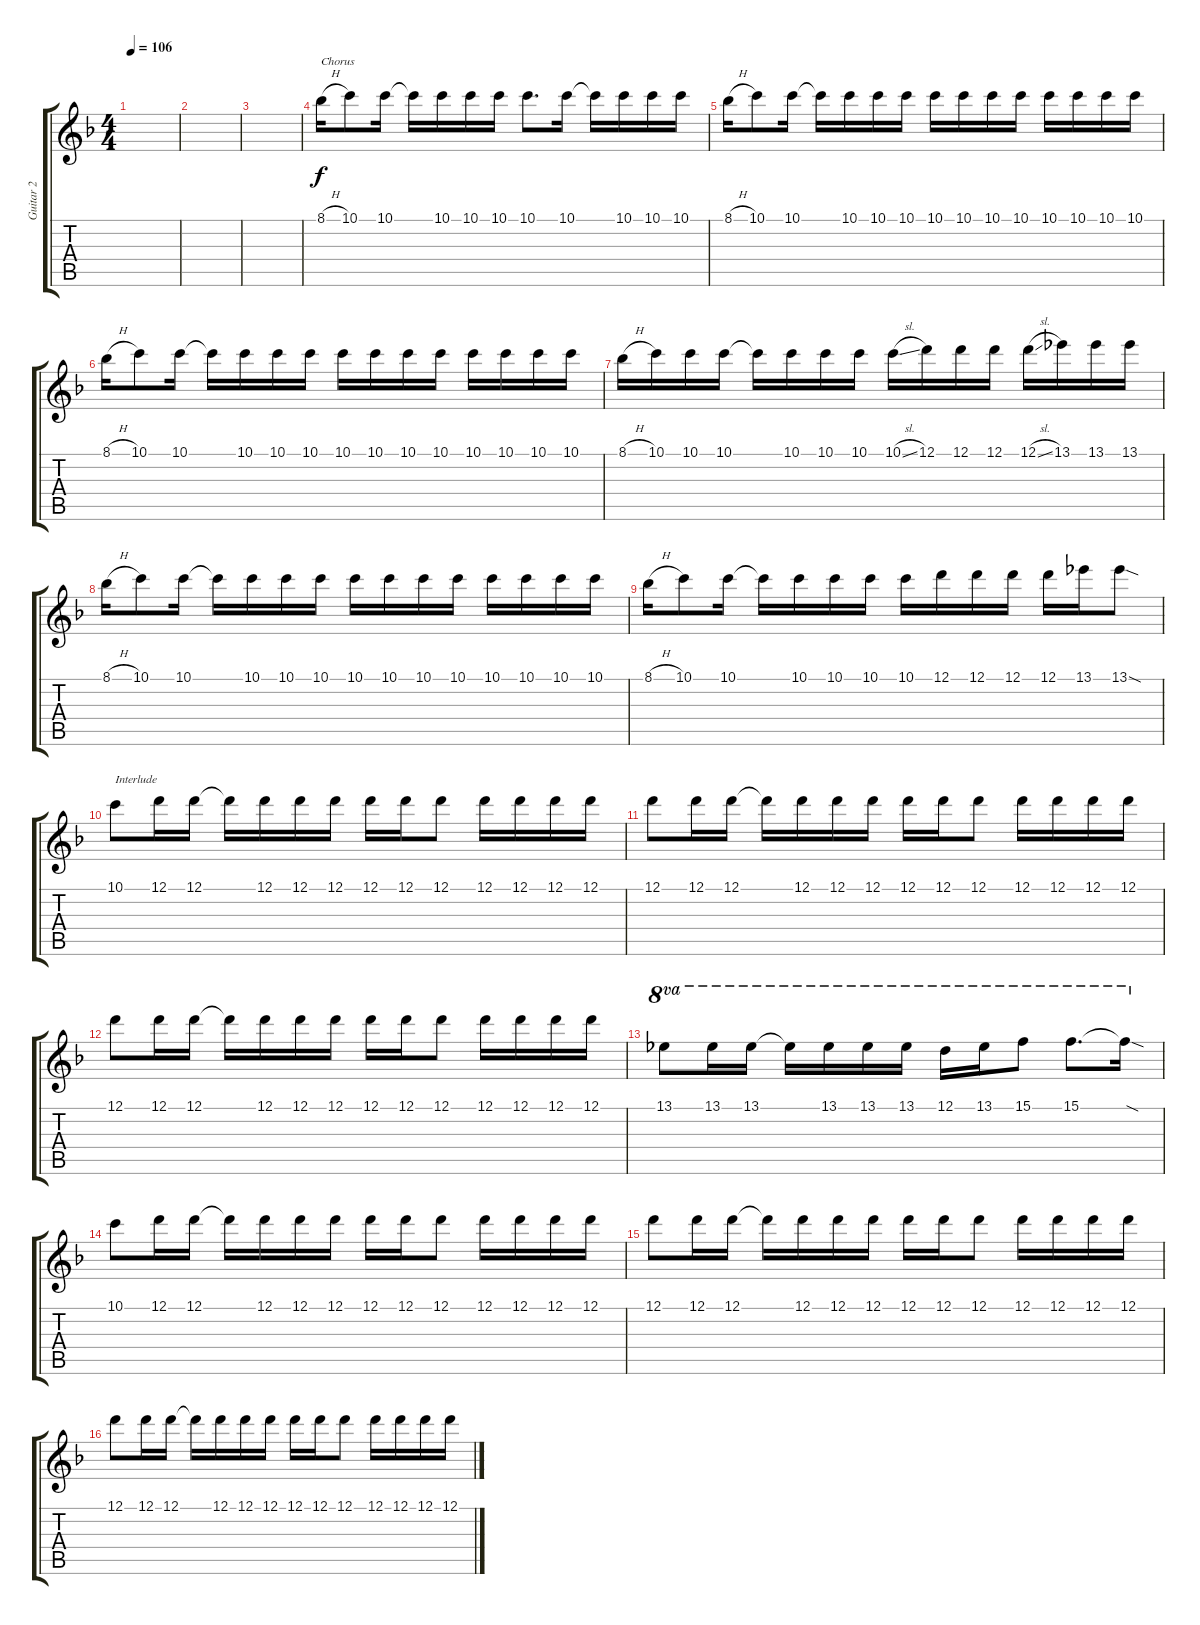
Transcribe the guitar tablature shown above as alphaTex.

\track ("Guitar 2" "Guitar 2") {instrument distortionguitar}
\staff {score tabs}
\tuning (D4 A3 F3 C3 G2 C2) {hide}
\ts (4 4)
\tempo 106
\clef g2
\ks f
|
|
|
8.1{h}.16{txt "Chorus"} 10.1.8 10.1.16 10.1{t}.16 10.1.16 10.1.16 10.1.16 10.1.8{d} 10.1.16 10.1{t}.16 10.1.16 10.1.16 10.1.16 |
8.1{h}.16 10.1.8 10.1.16 10.1{t}.16 10.1.16 10.1.16 10.1.16 10.1.16 10.1.16 10.1.16 10.1.16 10.1.16 10.1.16 10.1.16 10.1.16 |
8.1{h}.16 10.1.8 10.1.16 10.1{t}.16 10.1.16 10.1.16 10.1.16 10.1.16 10.1.16 10.1.16 10.1.16 10.1.16 10.1.16 10.1.16 10.1.16 |
8.1{h}.16 10.1.16 10.1.16 10.1.16 10.1{t}.16 10.1.16 10.1.16 10.1.16 10.1{sl}.16 12.1.16 12.1.16 12.1.16 12.1{sl}.16 13.1.16 13.1.16 13.1.16 |
8.1{h}.16 10.1.8 10.1.16 10.1{t}.16 10.1.16 10.1.16 10.1.16 10.1.16 10.1.16 10.1.16 10.1.16 10.1.16 10.1.16 10.1.16 10.1.16 |
8.1{h}.16 10.1.8 10.1.16 10.1{t}.16 10.1.16 10.1.16 10.1.16 10.1.16 12.1.16 12.1.16 12.1.16 12.1.16 13.1.16 13.1{sod}.8 |
10.1.8{txt "Interlude"} 12.1.16 12.1.16 12.1{t}.16 12.1.16 12.1.16 12.1.16 12.1.16 12.1.16 12.1.8 12.1.16 12.1.16 12.1.16 12.1.16 |
12.1.8 12.1.16 12.1.16 12.1{t}.16 12.1.16 12.1.16 12.1.16 12.1.16 12.1.16 12.1.8 12.1.16 12.1.16 12.1.16 12.1.16 |
12.1.8 12.1.16 12.1.16 12.1{t}.16 12.1.16 12.1.16 12.1.16 12.1.16 12.1.16 12.1.8 12.1.16 12.1.16 12.1.16 12.1.16 |
13.1.8{ot 8va} 13.1.16{ot 8va} 13.1.16{ot 8va} 13.1{t}.16{ot 8va} 13.1.16{ot 8va} 13.1.16{ot 8va} 13.1.16{ot 8va} 12.1.16{ot 8va} 13.1.16{ot 8va} 15.1.8{ot 8va} 15.1.8{d ot 8va} 15.1{sod t}.16{ot 8va} |
10.1.8 12.1.16 12.1.16 12.1{t}.16 12.1.16 12.1.16 12.1.16 12.1.16 12.1.16 12.1.8 12.1.16 12.1.16 12.1.16 12.1.16 |
12.1.8 12.1.16 12.1.16 12.1{t}.16 12.1.16 12.1.16 12.1.16 12.1.16 12.1.16 12.1.8 12.1.16 12.1.16 12.1.16 12.1.16 |
12.1.8 12.1.16 12.1.16 12.1{t}.16 12.1.16 12.1.16 12.1.16 12.1.16 12.1.16 12.1.8 12.1.16 12.1.16 12.1.16 12.1.16
